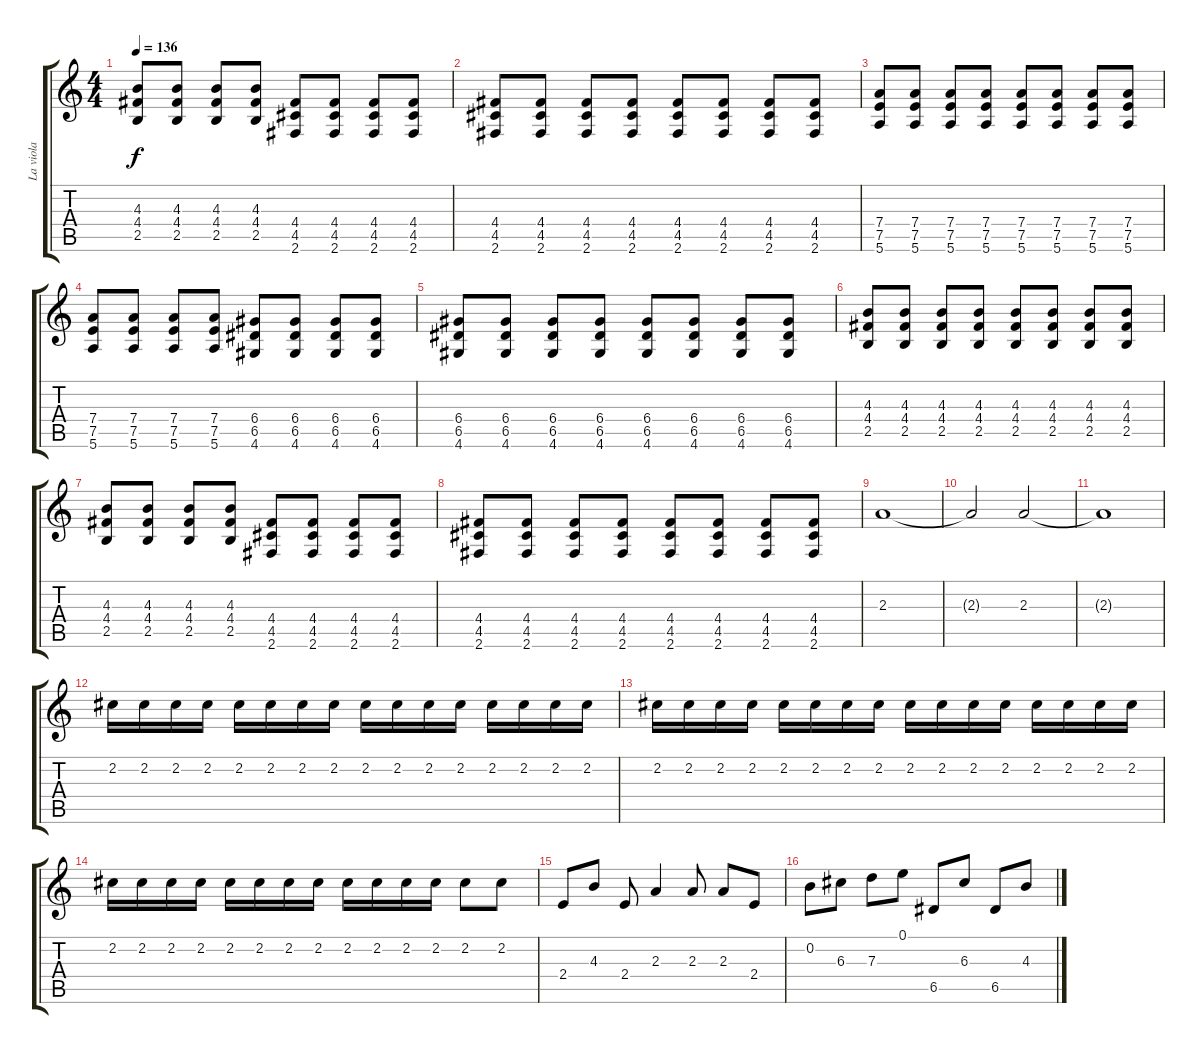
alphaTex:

\track ("La viola " "La viola ") {instrument distortionguitar}
\staff {score tabs}
\tuning (E4 B3 G3 D3 A2 E2) {hide}
\ts (4 4)
\tempo 136
\clef g2
\ks c
(4.3 4.4 2.5).8{dy f} (4.3 4.4 2.5).8 (4.3 4.4 2.5).8 (4.3 4.4 2.5).8 (4.4 4.5 2.6).8 (4.4 4.5 2.6).8 (4.4 4.5 2.6).8 (4.4 4.5 2.6).8 |
(4.4 4.5 2.6).8 (4.4 4.5 2.6).8 (4.4 4.5 2.6).8 (4.4 4.5 2.6).8 (4.4 4.5 2.6).8 (4.4 4.5 2.6).8 (4.4 4.5 2.6).8 (4.4 4.5 2.6).8 |
(7.4 7.5 5.6).8 (7.4 7.5 5.6).8 (7.4 7.5 5.6).8 (7.4 7.5 5.6).8 (7.4 7.5 5.6).8 (7.4 7.5 5.6).8 (7.4 7.5 5.6).8 (7.4 7.5 5.6).8 |
(7.4 7.5 5.6).8 (7.4 7.5 5.6).8 (7.4 7.5 5.6).8 (7.4 7.5 5.6).8 (6.4 6.5 4.6).8 (6.4 6.5 4.6).8 (6.4 6.5 4.6).8 (6.4 6.5 4.6).8 |
(6.4 6.5 4.6).8 (6.4 6.5 4.6).8 (6.4 6.5 4.6).8 (6.4 6.5 4.6).8 (6.4 6.5 4.6).8 (6.4 6.5 4.6).8 (6.4 6.5 4.6).8 (6.4 6.5 4.6).8 |
(4.3 4.4 2.5).8 (4.3 4.4 2.5).8 (4.3 4.4 2.5).8 (4.3 4.4 2.5).8 (4.3 4.4 2.5).8 (4.3 4.4 2.5).8 (4.3 4.4 2.5).8 (4.3 4.4 2.5).8 |
(4.3 4.4 2.5).8 (4.3 4.4 2.5).8 (4.3 4.4 2.5).8 (4.3 4.4 2.5).8 (4.4 4.5 2.6).8 (4.4 4.5 2.6).8 (4.4 4.5 2.6).8 (4.4 4.5 2.6).8 |
(4.4 4.5 2.6).8 (4.4 4.5 2.6).8 (4.4 4.5 2.6).8 (4.4 4.5 2.6).8 (4.4 4.5 2.6).8 (4.4 4.5 2.6).8 (4.4 4.5 2.6).8 (4.4 4.5 2.6).8 |
2.3.1 |
2.3{t}.2 2.3.2 |
2.3{t}.1 |
2.2.16 2.2.16 2.2.16 2.2.16 2.2.16 2.2.16 2.2.16 2.2.16 2.2.16 2.2.16 2.2.16 2.2.16 2.2.16 2.2.16 2.2.16 2.2.16 |
2.2.16 2.2.16 2.2.16 2.2.16 2.2.16 2.2.16 2.2.16 2.2.16 2.2.16 2.2.16 2.2.16 2.2.16 2.2.16 2.2.16 2.2.16 2.2.16 |
2.2.16 2.2.16 2.2.16 2.2.16 2.2.16 2.2.16 2.2.16 2.2.16 2.2.16 2.2.16 2.2.16 2.2.16 2.2.8 2.2.8 |
2.4.8 4.3.8 2.4.8 2.3.4 2.3.8 2.3.8 2.4.8 |
0.2.8 6.3.8 7.3.8 0.1.8 6.5.8 6.3.8 6.5.8 4.3.8
